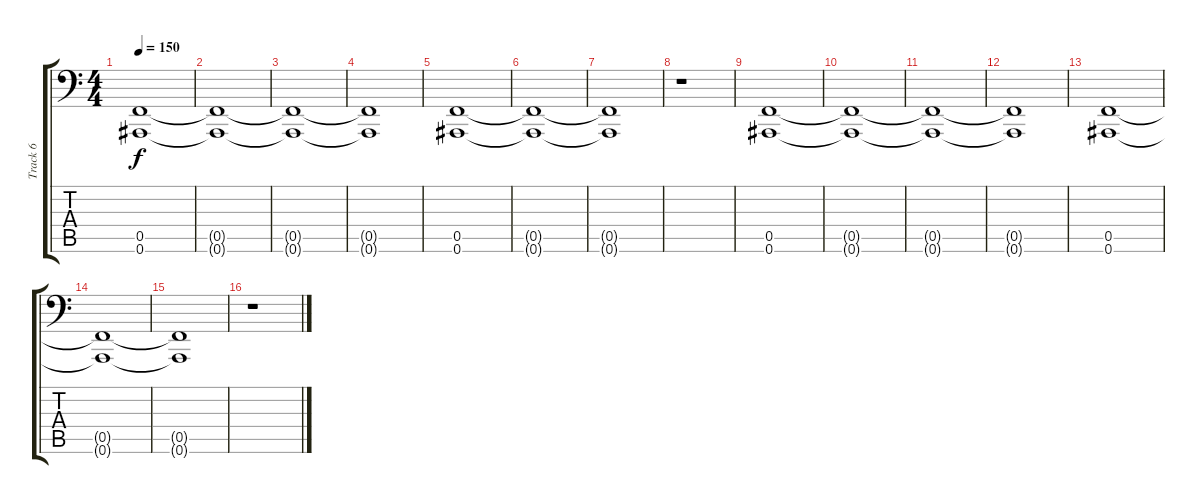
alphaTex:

\track ("Track 6" "Track 6") {instrument stringensemble2}
\staff {score tabs}
\tuning (C4 G3 Eb3 Bb2 F2 Bb1) {hide}
\ts (4 4)
\tempo 150
\clef f4
\ks c
(0.5 0.6).1{dy f} |
(0.5{t} 0.6{t}).1 |
(0.5{t} 0.6{t}).1 |
(0.5{t} 0.6{t}).1 |
(0.5 0.6).1 |
(0.5{t} 0.6{t}).1 |
(0.5{t} 0.6{t}).1 |
r.1 |
(0.5 0.6).1 |
(0.5{t} 0.6{t}).1 |
(0.5{t} 0.6{t}).1 |
(0.5{t} 0.6{t}).1 |
(0.5 0.6).1 |
(0.5{t} 0.6{t}).1 |
(0.5{t} 0.6{t}).1 |
r.1
